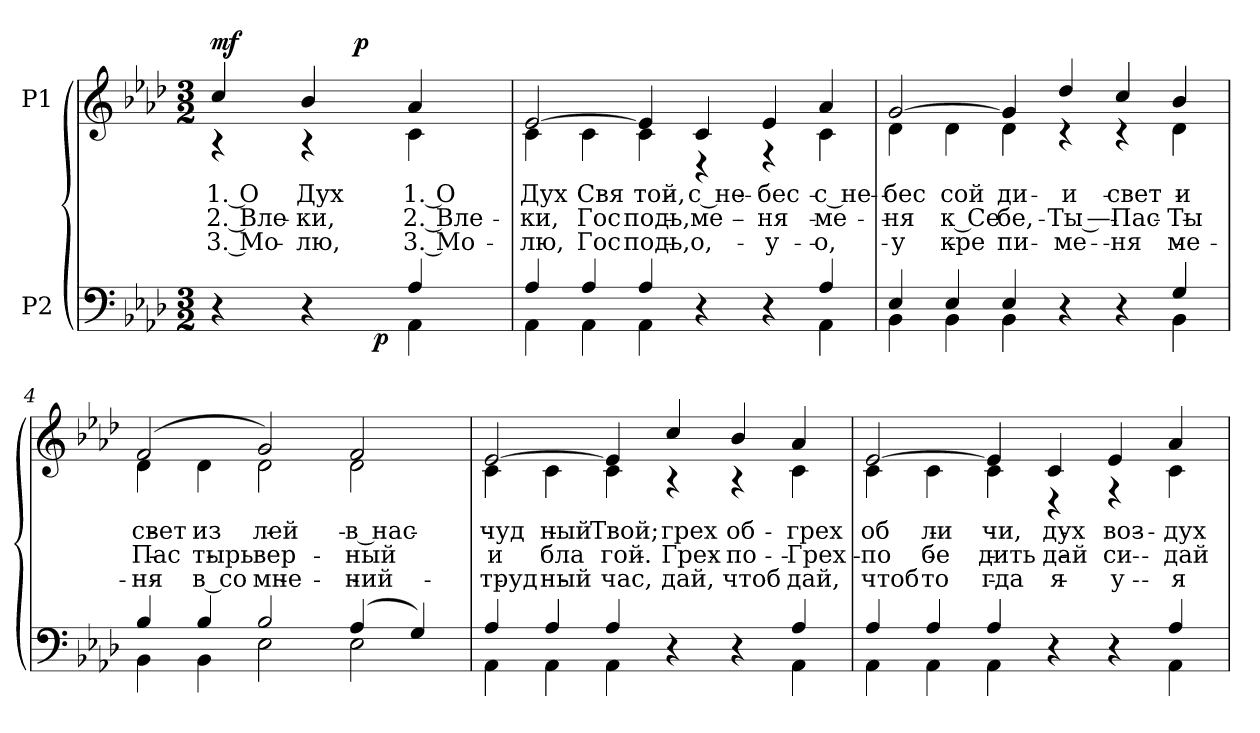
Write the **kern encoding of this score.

**kern	**dynam	**kern	**text	**text	**text	**dynam
*part2	*part2	*part1	*part1	*part1	*part1	*part1
*staff2	*staff2	*staff1	*staff1	*staff1	*staff1	*staff1
*I"P2	*	*I"P1	*	*	*	*
!!LO:PB:g=z
*clefF4	*	*clefG2	*	*	*	*
*k[b-e-a-d-]	*	*k[b-e-a-d-]	*	*	*	*
*A-:	*	*A-:	*	*	*	*
*M3/2	*	*M3/2	*	*	*	*
=1	=1	=1	=1	=1	=1	=1
*^	*	*	*	*	*	*
!	!	!	!	!LO:LY:a:color=#000000	!LO:LY:a:color=#000000	!LO:LY:a:color=#000000	!
*	*^	*	*^	*	*	*	*
*	*	*	*	*	*^	*	*	*	*
4r	2ryy	4ryy	.	4cci/	4r	4ryy	1. О	2. Вле-	3. Мо-	mf
!	!	!	!	!	!	!	!LO:LY:a:color=#000000	!LO:LY:a:color=#000000	!LO:LY:a:color=#000000	!
4r	.	8ryy	.	4b-i/	4r	16ryy	Дух	-ки,	-лю,	.
.	.	.	.	.	.	32ryy	.	.	.	.
.	.	.	.	.	.	64ryy	.	.	.	.
.	.	.	.	.	.	1024ryy	.	.	.	.
.	.	.	.	.	.	4ryy	.	.	.	p
.	.	128...ryy	.	.	.	.	.	.	.	.
.	.	4ryy	p	.	.	.	.	.	.	.
!	!	!	!	!	!	!	!LO:LY:a:color=#000000	!LO:LY:a:color=#000000	!LO:LY:a:color=#000000	!
!	!	!	!	!	!	!	!LO:LY:b:color=#000000	!LO:LY:b:color=#000000	!LO:LY:b:color=#000000	!
4A-i/	4AA-i\	.	.	4a-i/	4ci\	.	-1. О	-2. Вле-	-3. Мо-	.
.	.	.	.	.	.	8ryy	.	.	.	.
.	.	16ryy	.	.	.	.	.	.	.	.
.	.	32ryy	.	.	.	.	.	.	.	.
.	.	64ryy	.	.	.	.	.	.	.	.
.	.	.	.	.	.	128...ryy	.	.	.	.
.	.	1024ryy	.	.	.	.	.	.	.	.
*	*v	*v	*	*	*	*	*	*	*	*
*	*	*	*v	*v	*v	*	*	*	*
=2	=2	=2	=2	=2	=2	=2	=2
*	*^	*	*^	*	*	*	*
*	*	*	*	*	*^	*	*	*	*
!	!	!	!	!	!	!	!LO:LY:a:color=#000000	!LO:LY:a:color=#000000	!LO:LY:a:color=#000000	!
*	*v	*v	*	*	*	*	*	*	*	*
*	*	*	*	*v	*v	*	*	*	*
*	*^	*	*	*^	*	*	*	*
!	!	!	!	!	!	!	!LO:LY:b:color=#000000	!LO:LY:b:color=#000000	!LO:LY:b:color=#000000	!
*	*v	*v	*	*	*	*	*	*	*	*
*	*	*	*	*v	*v	*	*	*	*
4A-i/	4AA-i\	.	[>2e-i/	4ci\	Дух	ки,	лю,	.
!	!	!	!	!	!LO:LY:b:color=#000000	!LO:LY:b:color=#000000	!LO:LY:b:color=#000000	!
4A-i/	4AA-i\	.	.	4ci\	Свя-	Гос-	Гос-	.
!	!	!	!	!	!LO:LY:b:color=#000000	!LO:LY:b:color=#000000	!LO:LY:b:color=#000000	!
4A-i/	4AA-i\	.	4e-i/]	4ci\	-той,	-подь,	-подь,	.
!	!	!	!	!	!LO:LY:a:color=#000000	!LO:LY:a:color=#000000	!LO:LY:a:color=#000000	!
4r	2ryy	.	4ci/	4r	с не-	ме-	о,	.
!	!	!	!	!	!LO:LY:a:color=#000000	!LO:LY:a:color=#000000	!LO:LY:a:color=#000000	!
4r	.	.	4e-i/	4r	-бес	-ня	у-	.
!	!	!	!	!	!LO:LY:a:color=#000000	!LO:LY:a:color=#000000	!LO:LY:a:color=#000000	!
!	!	!	!	!	!LO:LY:b:color=#000000	!LO:LY:b:color=#000000	!LO:LY:b:color=#000000	!
4A-i/	4AA-i\	.	4a-i/	4ci\	-с не-	-ме-	-о,	.
=3	=3	=3	=3	=3	=3	=3	=3	=3
!	!	!	!	!	!LO:LY:a:color=#000000	!LO:LY:a:color=#000000	!LO:LY:a:color=#000000	!
!	!	!	!	!	!LO:LY:b:color=#000000	!LO:LY:b:color=#000000	!LO:LY:b:color=#000000	!
4E-i/	4BB-i\	.	[>2gi/	4d-i\	бес	ня	у-	.
!	!	!	!	!	!LO:LY:b:color=#000000	!LO:LY:b:color=#000000	!LO:LY:b:color=#000000	!
4E-i/	4BB-i\	.	.	4d-i\	сой-	к Се-	-кре-	.
!	!	!	!	!	!LO:LY:b:color=#000000	!LO:LY:b:color=#000000	!LO:LY:b:color=#000000	!
4E-i/	4BB-i\	.	4gi/]	4d-i\	-ди	-бе,	-пи	.
!	!	!	!	!	!LO:LY:a:color=#000000	!LO:LY:a:color=#000000	!LO:LY:a:color=#000000	!
4r	2ryy	.	4dd-i/	4r	и	Ты —	ме-	.
!	!	!	!	!	!LO:LY:a:color=#000000	!LO:LY:a:color=#000000	!LO:LY:a:color=#000000	!
4r	.	.	4cci/	4r	свет	Пас-	-ня	.
!	!	!	!	!	!LO:LY:a:color=#000000	!LO:LY:a:color=#000000	!LO:LY:a:color=#000000	!
!	!	!	!	!	!LO:LY:b:color=#000000	!LO:LY:b:color=#000000	!LO:LY:b:color=#000000	!
4Gi/	4BB-i\	.	4b-i/	4d-i\	-и	Ты	-ме-	.
=4	=4	=4	=4	=4	=4	=4	=4	=4
!	!	!	!	!	!LO:LY:a:color=#000000	!LO:LY:a:color=#000000	!LO:LY:a:color=#000000	!
!	!	!	!	!	!LO:LY:b:color=#000000	!LO:LY:b:color=#000000	!LO:LY:b:color=#000000	!
4B-i/	4BB-i\	.	(2fi/	4d-i\	свет	Пас-	-ня	.
!	!	!	!	!	!LO:LY:b:color=#000000	!LO:LY:b:color=#000000	!LO:LY:b:color=#000000	!
4B-i/	4BB-i\	.	.	4d-i\	из-	-тырь	в со-	.
!	!	!	!	!	!LO:LY:b:color=#000000	!LO:LY:b:color=#000000	!LO:LY:b:color=#000000	!
2B-i/	2E-i\	.	2gi/)	2d-i\	-лей	вер-	-мне-	.
!	!	!	!	!	!LO:LY:a:color=#000000	!LO:LY:a:color=#000000	!LO:LY:a:color=#000000	!
!	!	!	!	!	!LO:LY:b:color=#000000	!LO:LY:b:color=#000000	!LO:LY:b:color=#000000	!
(4A-i/	2E-i\	.	2fi/	2d-i\	в нас	-ный	ний	.
4Gi/)	.	.	.	.	.	.	.	.
!!LO:LB:g=z	!!
=5	=5	=5	=5	=5	=5	=5	=5	=5
!	!	!	!	!	!LO:LY:a:color=#000000	!LO:LY:a:color=#000000	!LO:LY:a:color=#000000	!
!	!	!	!	!	!LO:LY:b:color=#000000	!LO:LY:b:color=#000000	!LO:LY:b:color=#000000	!
4A-i/	4AA-i\	.	[>2e-i/	4ci\	чуд-	и	труд-	.
!	!	!	!	!	!LO:LY:b:color=#000000	!LO:LY:b:color=#000000	!LO:LY:b:color=#000000	!
4A-i/	4AA-i\	.	.	4ci\	-ный	бла-	-ный	.
!	!	!	!	!	!LO:LY:b:color=#000000	!LO:LY:b:color=#000000	!LO:LY:b:color=#000000	!
4A-i/	4AA-i\	.	4e-i/]	4ci\	Твой;	-гой.	час,	.
!	!	!	!	!	!LO:LY:a:color=#000000	!LO:LY:a:color=#000000	!LO:LY:a:color=#000000	!
4r	2ryy	.	4cci/	4r	грех	Грех	дай,	.
!	!	!	!	!	!LO:LY:a:color=#000000	!LO:LY:a:color=#000000	!LO:LY:a:color=#000000	!
4r	.	.	4b-i/	4r	об-	по-	чтоб	.
!	!	!	!	!	!LO:LY:a:color=#000000	!LO:LY:a:color=#000000	!LO:LY:a:color=#000000	!
!	!	!	!	!	!LO:LY:b:color=#000000	!LO:LY:b:color=#000000	!LO:LY:b:color=#000000	!
4A-i/	4AA-i\	.	4a-i/	4ci\	-грех	-Грех	-дай,	.
=6	=6	=6	=6	=6	=6	=6	=6	=6
!	!	!	!	!	!LO:LY:a:color=#000000	!LO:LY:a:color=#000000	!LO:LY:a:color=#000000	!
!	!	!	!	!	!LO:LY:b:color=#000000	!LO:LY:b:color=#000000	!LO:LY:b:color=#000000	!
4A-i/	4AA-i\	.	[>2e-i/	4ci\	об-	по-	чтоб	.
!	!	!	!	!	!LO:LY:b:color=#000000	!LO:LY:b:color=#000000	!LO:LY:b:color=#000000	!
4A-i/	4AA-i\	.	.	4ci\	-ли-	-бе-	то-	.
!	!	!	!	!	!LO:LY:b:color=#000000	!LO:LY:b:color=#000000	!LO:LY:b:color=#000000	!
4A-i/	4AA-i\	.	4e-i/]	4ci\	-чи,	-дить	-гда	.
!	!	!	!	!	!LO:LY:a:color=#000000	!LO:LY:a:color=#000000	!LO:LY:a:color=#000000	!
4r	2ryy	.	4ci/	4r	дух	дай	я	.
!	!	!	!	!	!LO:LY:a:color=#000000	!LO:LY:a:color=#000000	!LO:LY:a:color=#000000	!
4r	.	.	4e-i/	4r	воз-	си-	у-	.
!	!	!	!	!	!LO:LY:a:color=#000000	!LO:LY:a:color=#000000	!LO:LY:a:color=#000000	!
!	!	!	!	!	!LO:LY:b:color=#000000	!LO:LY:b:color=#000000	!LO:LY:b:color=#000000	!
4A-i/	4AA-i\	.	4a-i/	4ci\	-дух	дай	-я	.
*v	*v	*	*	*	*	*	*	*
*	*	*v	*v	*	*	*	*
=	=	=	=	=	=	=
*-	*-	*-	*-	*-	*-	*-
